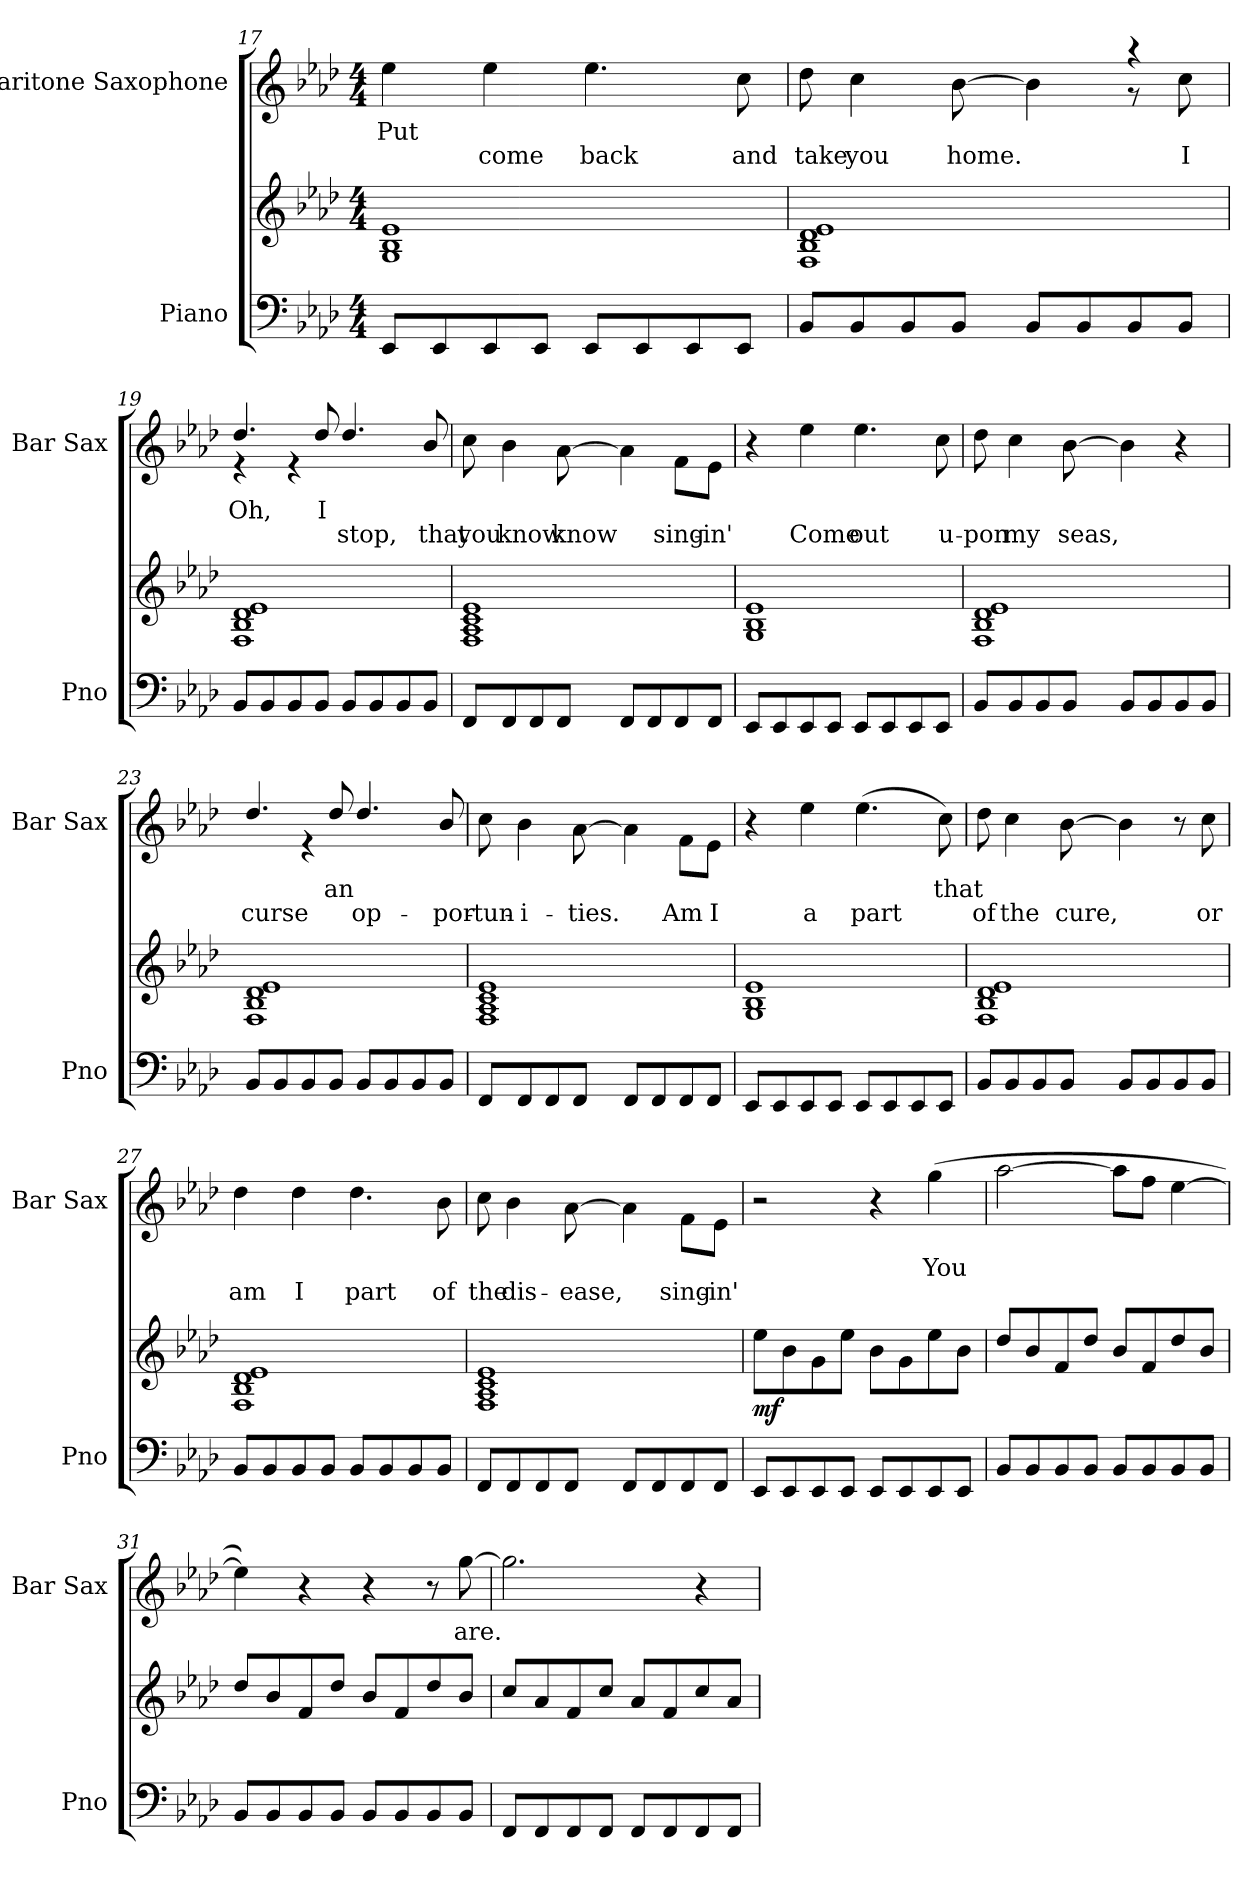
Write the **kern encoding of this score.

**kern	**kern	**dynam	**kern	**text	**text
*part2	*part2	*part2	*part1	*part1	*part1
*staff3	*staff2	*staff2/3	*staff1	*staff1	*staff1
*I"Piano	*	*	*I"Baritone Saxophone	*	*
*I'Pno	*	*	*I'Bar Sax	*	*
*clefF4	*clefG2	*	*clefG2	*	*
*	*	*	*ITrd12c21	*	*
*k[b-e-a-d-]	*k[b-e-a-d-]	*	*k[b-e-a-d-]	*	*
*M4/4	*M4/4	*	*M4/4	*	*
=17	=17	=17	=17	=17	=17
!	!	!	!	!LO:LY:b	!
*	*	*	*^	*	*
8EE-/L	1G 1B- 1e-	.	4e-\	4ryy	Put	.
8EE-/	.	.	.	.	.	.
!	!	!	!	!	!LO:LY:b	!
!	!	!	!	!	!	!LO:LY:b
8EE-/	.	.	4e-\	4e-\yy	.	come
8EE-/J	.	.	.	.	.	.
!	!	!	!	!	!LO:LY:b	!
!	!	!	!	!	!	!LO:LY:b
8EE-/L	.	.	4.e-\	4.e-\yy	.	back
8EE-/	.	.	.	.	.	.
8EE-/	.	.	.	.	.	.
!	!	!	!	!	!LO:LY:b	!
!	!	!	!	!	!	!LO:LY:b
8EE-/J	.	.	8c\	8c\yy	.	and
=18	=18	=18	=18	=18	=18	=18
!	!	!	!	!	!LO:LY:b	!
!	!	!	!	!	!	!LO:LY:b
8BB-/L	1F 1B- 1d- 1e-	.	8d-\	8d-\yy	.	take
!	!	!	!	!	!LO:LY:b	!
!	!	!	!	!	!	!LO:LY:b
8BB-/	.	.	4c\	4c\yy	.	you
8BB-/	.	.	.	.	.	.
!	!	!	!	!	!LO:LY:b	!
!	!	!	!	!	!	!LO:LY:b
8BB-/J	.	.	[8B-\	[8B-\yy	.	home.
8BB-/L	.	.	4B-\]	4B-\yy]	.	.
8BB-/	.	.	.	.	.	.
8BB-/	.	.	4r	8r	.	.
!	!	!	!	!	!	!LO:LY:b
8BB-/J	.	.	.	8c\	.	I
!!LO:LB:g=z	!!
=19	=19	=19	=19	=19	=19	=19
!	!	!	!	!	!LO:LY:b	!
8BB-/L	1F 1B- 1d- 1e-	.	4.d-/	4r	Oh,	.
8BB-/	.	.	.	.	.	.
8BB-/	.	.	.	4r	.	.
!	!	!	!	!	!LO:LY:b	!
8BB-/J	.	.	8d-/	.	I	.
!	!	!	!	!	!LO:LY:b	!
!	!	!	!	!	!	!LO:LY:b
8BB-/L	.	.	4.d-/	4.d-\yy	.	stop,
8BB-/	.	.	.	.	.	.
8BB-/	.	.	.	.	.	.
!	!	!	!	!	!LO:LY:b	!
!	!	!	!	!	!	!LO:LY:b
8BB-/J	.	.	8B-/	8B-\yy	.	that
=20	=20	=20	=20	=20	=20	=20
!	!	!	!	!	!LO:LY:b	!
!	!	!	!	!	!	!LO:LY:b
8FF/L	1F 1A- 1c 1e-	.	8c\	8c\yy	.	you
!	!	!	!	!	!LO:LY:b	!
!	!	!	!	!	!	!LO:LY:b
8FF/	.	.	4B-\	4B-\yy	.	know
8FF/	.	.	.	.	.	.
!	!	!	!	!	!LO:LY:b	!
!	!	!	!	!	!	!LO:LY:b
8FF/J	.	.	[8A-\	[8A-\yy	.	know
8FF/L	.	.	4A-\]	4A-\yy]	.	.
8FF/	.	.	.	.	.	.
!	!	!	!	!	!LO:LY:b	!
!	!	!	!	!	!	!LO:LY:b
8FF/	.	.	8F\L	8F\Lyy	.	sing-
!	!	!	!	!	!LO:LY:b	!
!	!	!	!	!	!	!LO:LY:b
8FF/J	.	.	8E-\J	8E-\Jyy	.	-in'
=21	=21	=21	=21	=21	=21	=21
8EE-/L	1G 1B- 1e-	.	4r	4ryy	.	.
8EE-/	.	.	.	.	.	.
!	!	!	!	!	!LO:LY:b	!
!	!	!	!	!	!	!LO:LY:b
8EE-/	.	.	4e-\	4e-\yy	.	Come
8EE-/J	.	.	.	.	.	.
!	!	!	!	!	!LO:LY:b	!
!	!	!	!	!	!	!LO:LY:b
8EE-/L	.	.	4.e-\	4.e-\yy	.	out
8EE-/	.	.	.	.	.	.
8EE-/	.	.	.	.	.	.
!	!	!	!	!	!LO:LY:b	!
!	!	!	!	!	!	!LO:LY:b
8EE-/J	.	.	8c\	8c\yy	.	u-
!!LO:PB:g=z	!!
=22	=22	=22	=22	=22	=22	=22
!	!	!	!	!	!LO:LY:b	!
!	!	!	!	!	!	!LO:LY:b
8BB-/L	1F 1B- 1d- 1e-	.	8d-\	8d-\yy	.	-pon
!	!	!	!	!	!LO:LY:b	!
!	!	!	!	!	!	!LO:LY:b
8BB-/	.	.	4c\	4c\yy	.	my
8BB-/	.	.	.	.	.	.
!	!	!	!	!	!LO:LY:b	!
!	!	!	!	!	!	!LO:LY:b
8BB-/J	.	.	[8B-\	[8B-\yy	.	seas,
8BB-/L	.	.	4B-\]	4B-\yy]	.	.
8BB-/	.	.	.	.	.	.
8BB-/	.	.	4r	4ryy	.	.
8BB-/J	.	.	.	.	.	.
=23	=23	=23	=23	=23	=23	=23
!	!	!	!	!	!LO:LY:b	!
!	!	!	!	!	!	!LO:LY:b
8BB-/L	1F 1B- 1d- 1e-	.	4.d-/	4d-\yy	.	curse
8BB-/	.	.	.	.	.	.
8BB-/	.	.	.	4r	.	.
!	!	!	!	!	!LO:LY:b	!
8BB-/J	.	.	8d-/	.	an	.
!	!	!	!	!	!LO:LY:b	!
!	!	!	!	!	!	!LO:LY:b
8BB-/L	.	.	4.d-/	4.d-\yy	.	op-
8BB-/	.	.	.	.	.	.
8BB-/	.	.	.	.	.	.
!	!	!	!	!	!LO:LY:b	!
!	!	!	!	!	!	!LO:LY:b
8BB-/J	.	.	8B-/	8B-\yy	.	-por-
=24	=24	=24	=24	=24	=24	=24
!	!	!	!	!	!LO:LY:b	!
!	!	!	!	!	!	!LO:LY:b
8FF/L	1F 1A- 1c 1e-	.	8c\	8c\yy	.	-tun-
!	!	!	!	!	!LO:LY:b	!
!	!	!	!	!	!	!LO:LY:b
8FF/	.	.	4B-\	4B-\yy	.	-i-
8FF/	.	.	.	.	.	.
!	!	!	!	!	!LO:LY:b	!
!	!	!	!	!	!	!LO:LY:b
8FF/J	.	.	[8A-\	[8A-\yy	.	-ties.
8FF/L	.	.	4A-\]	4A-\yy]	.	.
8FF/	.	.	.	.	.	.
!	!	!	!	!	!LO:LY:b	!
!	!	!	!	!	!	!LO:LY:b
8FF/	.	.	8F\L	8F\Lyy	.	Am
!	!	!	!	!	!LO:LY:b	!
!	!	!	!	!	!	!LO:LY:b
8FF/J	.	.	8E-\J	8E-\Jyy	.	I
=25	=25	=25	=25	=25	=25	=25
8EE-/L	1G 1B- 1e-	.	4r	4ryy	.	.
8EE-/	.	.	.	.	.	.
!	!	!	!	!	!LO:LY:b	!
!	!	!	!	!	!	!LO:LY:b
8EE-/	.	.	4e-\	4e-\yy	.	a
8EE-/J	.	.	.	.	.	.
!	!	!	!	!	!LO:LY:b	!
!	!	!	!	!	!	!LO:LY:b
8EE-/L	.	.	(>4.e-\	4.e-\yy	.	part
8EE-/	.	.	.	.	.	.
8EE-/	.	.	.	.	.	.
!	!	!	!	!	!LO:LY:b	!
8EE-/J	.	.	8c\)	8c\yy	that	.
!!LO:LB:g=z	!!
=26	=26	=26	=26	=26	=26	=26
!	!	!	!	!	!LO:LY:b	!
!	!	!	!	!	!	!LO:LY:b
8BB-/L	1F 1B- 1d- 1e-	.	8d-\	8d-\yy	.	of
!	!	!	!	!	!LO:LY:b	!
!	!	!	!	!	!	!LO:LY:b
8BB-/	.	.	4c\	4c\yy	.	the
8BB-/	.	.	.	.	.	.
!	!	!	!	!	!LO:LY:b	!
!	!	!	!	!	!	!LO:LY:b
8BB-/J	.	.	[8B-\	[8B-\yy	.	cure,
8BB-/L	.	.	4B-\]	4B-\yy]	.	.
8BB-/	.	.	.	.	.	.
8BB-/	.	.	8r	8ryy	.	.
!	!	!	!	!	!LO:LY:b	!
!	!	!	!	!	!	!LO:LY:b
8BB-/J	.	.	8c\	8c\yy	.	or
=27	=27	=27	=27	=27	=27	=27
!	!	!	!	!	!LO:LY:b	!
!	!	!	!	!	!	!LO:LY:b
8BB-/L	1F 1B- 1d- 1e-	.	4d-\	4d-\yy	.	am
8BB-/	.	.	.	.	.	.
!	!	!	!	!	!LO:LY:b	!
!	!	!	!	!	!	!LO:LY:b
8BB-/	.	.	4d-\	4d-\yy	.	I
8BB-/J	.	.	.	.	.	.
!	!	!	!	!	!LO:LY:b	!
!	!	!	!	!	!	!LO:LY:b
8BB-/L	.	.	4.d-\	4.d-\yy	.	part
8BB-/	.	.	.	.	.	.
8BB-/	.	.	.	.	.	.
!	!	!	!	!	!LO:LY:b	!
!	!	!	!	!	!	!LO:LY:b
8BB-/J	.	.	8B-\	8B-\yy	.	of
=28	=28	=28	=28	=28	=28	=28
!	!	!	!	!	!LO:LY:b	!
!	!	!	!	!	!	!LO:LY:b
8FF/L	1F 1A- 1c 1e-	.	8c\	8c\yy	.	the
!	!	!	!	!	!LO:LY:b	!
!	!	!	!	!	!	!LO:LY:b
8FF/	.	.	4B-\	4B-\yy	.	dis-
8FF/	.	.	.	.	.	.
!	!	!	!	!	!LO:LY:b	!
!	!	!	!	!	!	!LO:LY:b
8FF/J	.	.	[8A-\	[8A-\yy	.	-ease,
8FF/L	.	.	4A-\]	4A-\yy]	.	.
8FF/	.	.	.	.	.	.
!	!	!	!	!	!LO:LY:b	!
!	!	!	!	!	!	!LO:LY:b
8FF/	.	.	8F\L	8F\Lyy	.	sing-
!	!	!	!	!	!LO:LY:b	!
!	!	!	!	!	!	!LO:LY:b
8FF/J	.	.	8E-\J	8E-\Jyy	.	-in'
=29	=29	=29	=29	=29	=29	=29
!	!	!LO:DY:b	!	!	!	!
*	*	*	*v	*v	*	*
8EE-/L	8ee-\L	mf	2r	.	.
8EE-/	8b-\	.	.	.	.
8EE-/	8g\	.	.	.	.
8EE-/J	8ee-\J	.	.	.	.
8EE-/L	8b-\L	.	4r	.	.
8EE-/	8g\	.	.	.	.
!	!	!	!	!LO:LY:b	!
8EE-/	8ee-\	.	(>4g\	You	.
8EE-/J	8b-\J	.	.	.	.
!!LO:LB:g=z
=30	=30	=30	=30	=30	=30
8BB-/L	8dd-/L	.	[2a-\	.	.
8BB-/	8b-/	.	.	.	.
8BB-/	8f/	.	.	.	.
8BB-/J	8dd-/J	.	.	.	.
8BB-/L	8b-/L	.	8a-\L]	.	.
8BB-/	8f/	.	8f\J	.	.
8BB-/	8dd-/	.	[4e-\	.	.
8BB-/J	8b-/J	.	.	.	.
=31	=31	=31	=31	=31	=31
8BB-/L	8dd-/L	.	4e-\])	.	.
8BB-/	8b-/	.	.	.	.
8BB-/	8f/	.	4r	.	.
8BB-/J	8dd-/J	.	.	.	.
8BB-/L	8b-/L	.	4r	.	.
8BB-/	8f/	.	.	.	.
8BB-/	8dd-/	.	8r	.	.
!	!	!	!	!LO:LY:b	!
8BB-/J	8b-/J	.	[8g\	are.	.
=32	=32	=32	=32	=32	=32
8FF/L	8cc/L	.	2.g\]	.	.
8FF/	8a-/	.	.	.	.
8FF/	8f/	.	.	.	.
8FF/J	8cc/J	.	.	.	.
8FF/L	8a-/L	.	.	.	.
8FF/	8f/	.	.	.	.
8FF/	8cc/	.	4r	.	.
8FF/J	8a-/J	.	.	.	.
=	=	=	=	=	=
*-	*-	*-	*-	*-	*-
